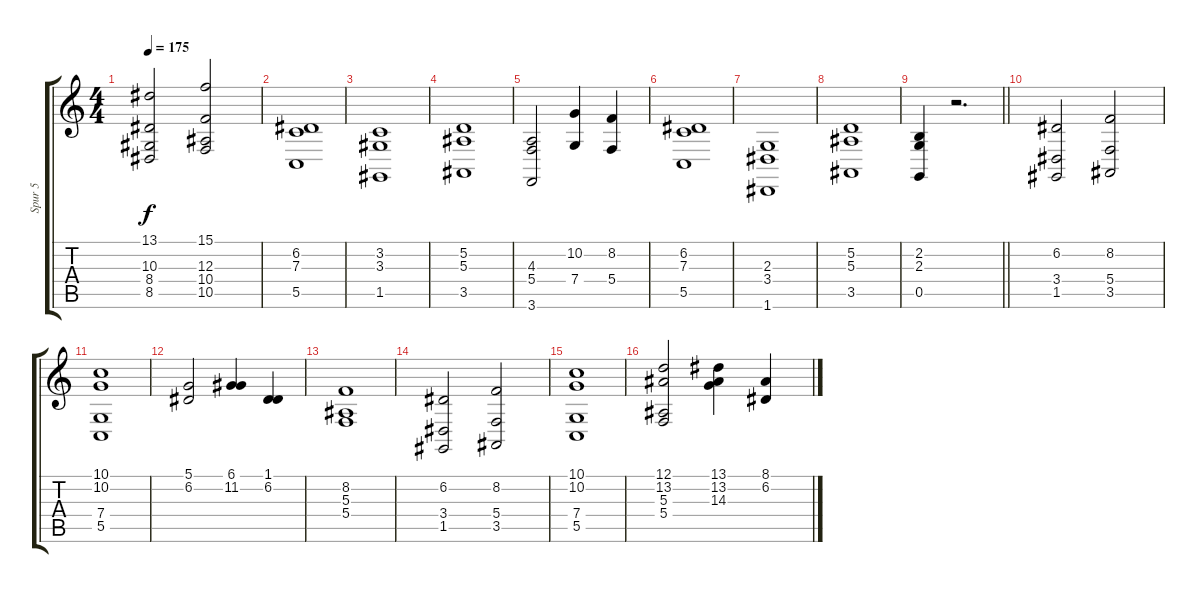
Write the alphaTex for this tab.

\track ("Spur 5" "Spur 5") {instrument stringensemble1}
\staff {score tabs}
\tuning (D4 A3 F3 C3 G2 D2) {hide}
\ts (4 4)
\tempo 175
\clef g2
\ks c
(13.1 10.3 8.4 8.5).2{dy f} (15.1 12.3 10.4 10.5).2 |
(6.2 7.3 5.5).1 |
(3.2 3.3 1.5).1 |
(5.2 5.3 3.5).1 |
(4.3 5.4 3.6).2 (10.2 7.4).4 (8.2 5.4).4 |
(6.2 7.3 5.5).1 |
(2.3 3.4 1.6).1 |
(5.2 5.3 3.5).1 |
\barLineRight lightlight
(2.2 2.3 0.5).4 r.2{d} |
(6.2 3.4 1.5).2 (8.2 5.4 3.5).2 |
(10.1 10.2 7.4 5.5).1 |
(5.1 6.2).2 (6.1 11.2).4 (1.1 6.2).4 |
(8.2 5.3 5.4).1 |
(6.2 3.4 1.5).2 (8.2 5.4 3.5).2 |
(10.1 10.2 7.4 5.5).1 |
(12.1 13.2 5.3 5.4).2 (13.1 13.2 14.3).4 (8.1 6.2).4
